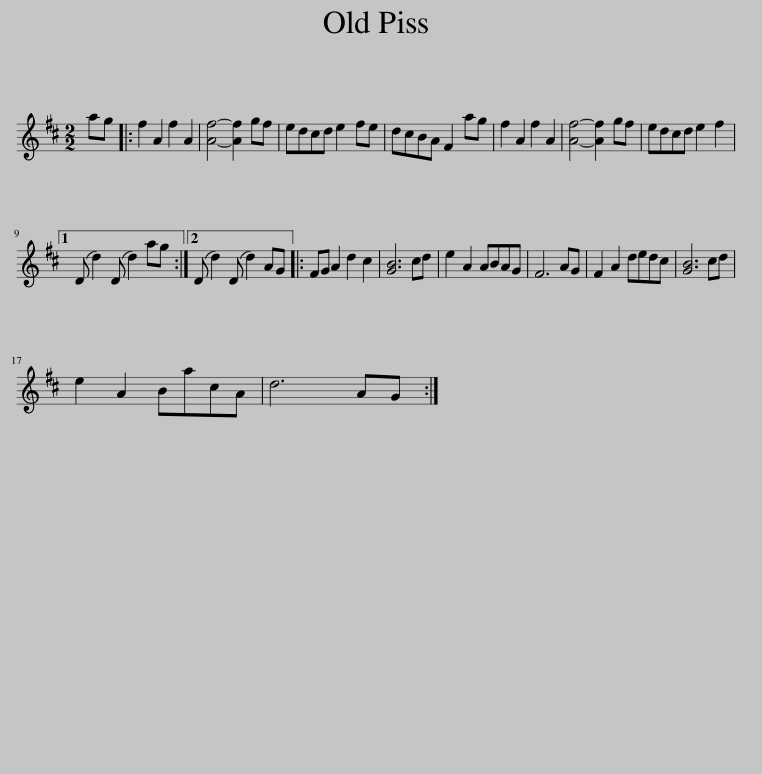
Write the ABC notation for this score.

X:1
L:1/8
M:2/2
I:linebreak $
K:D
V:1 treble
V:1
 ag |: f2 A2 f2 A2 | [Af]4- [Af]2 gf | edcd e2 fe | dcBA F2 ag | %5
 f2 A2 f2 A2 | [Af]4- [Af]2 gf | edcd e2 f2 |1$ (D d2) (D d2) ag :|2 (D d2) (D d2) AG |: %10
 FG A2 d2 c2 | [GB]6 cd | e2 A2 ABAG | F6 AG | F2 A2 dedc | %15
 [GB]6 cd |$ e2 A2 BacA | d6 AG :| %18
